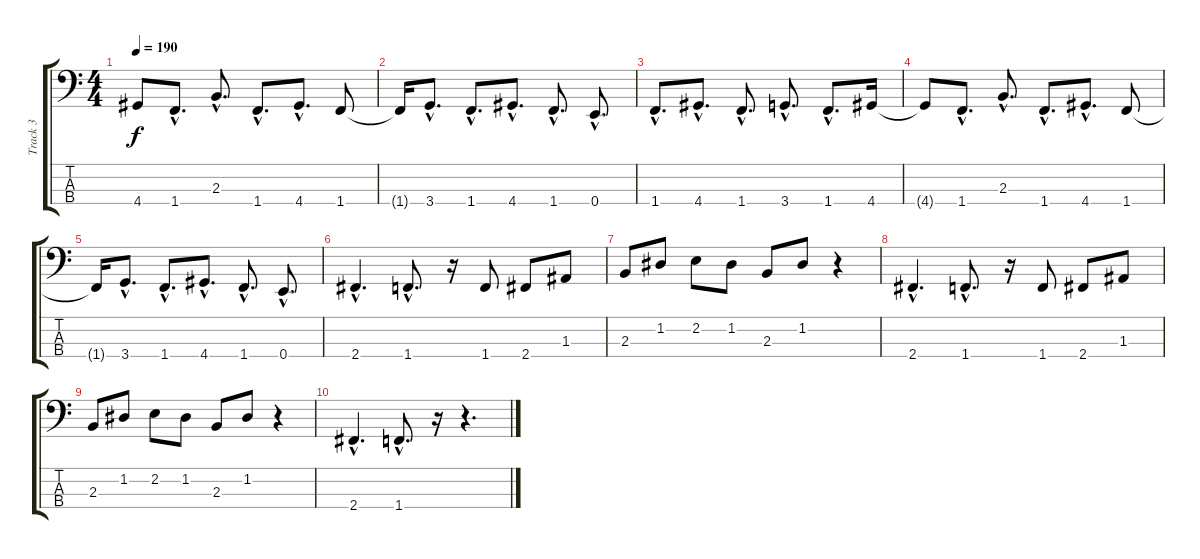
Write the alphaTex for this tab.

\track ("Track 3" "Track 3") {instrument electricbassfinger}
\staff {score tabs}
\tuning (G2 D2 A1 E1) {hide}
\ts (4 4)
\tempo 190
\clef f4
\ks c
4.4{t}.8{dy f} 1.4{hac}.8{d} 2.3{hac}.8{d} 1.4{hac}.8{d} 4.4{hac}.8{d} 1.4.8 |
1.4{t}.16 3.4{hac}.8{d} 1.4{hac}.8{d} 4.4{hac}.8{d} 1.4{hac}.8{d} 0.4{hac}.8{d} |
1.4{hac}.8{d} 4.4{hac}.8{d} 1.4{hac}.8{d} 3.4{hac}.8{d} 1.4{hac}.8{d} 4.4.16 |
4.4{t}.8 1.4{hac}.8{d} 2.3{hac}.8{d} 1.4{hac}.8{d} 4.4{hac}.8{d} 1.4.8 |
1.4{t}.16 3.4{hac}.8{d} 1.4{hac}.8{d} 4.4{hac}.8{d} 1.4{hac}.8{d} 0.4{hac}.8{d} |
2.4{hac}.4{d} 1.4{hac}.8{d} r.16 1.4.8 2.4.8 1.3.8 |
2.3.8 1.2.8 2.2.8 1.2.8 2.3.8 1.2.8 r.4 |
2.4{hac}.4{d} 1.4{hac}.8{d} r.16 1.4.8 2.4.8 1.3.8 |
2.3.8 1.2.8 2.2.8 1.2.8 2.3.8 1.2.8 r.4 |
2.4{hac}.4{d} 1.4{hac}.8{d} r.16 r.4{d}
